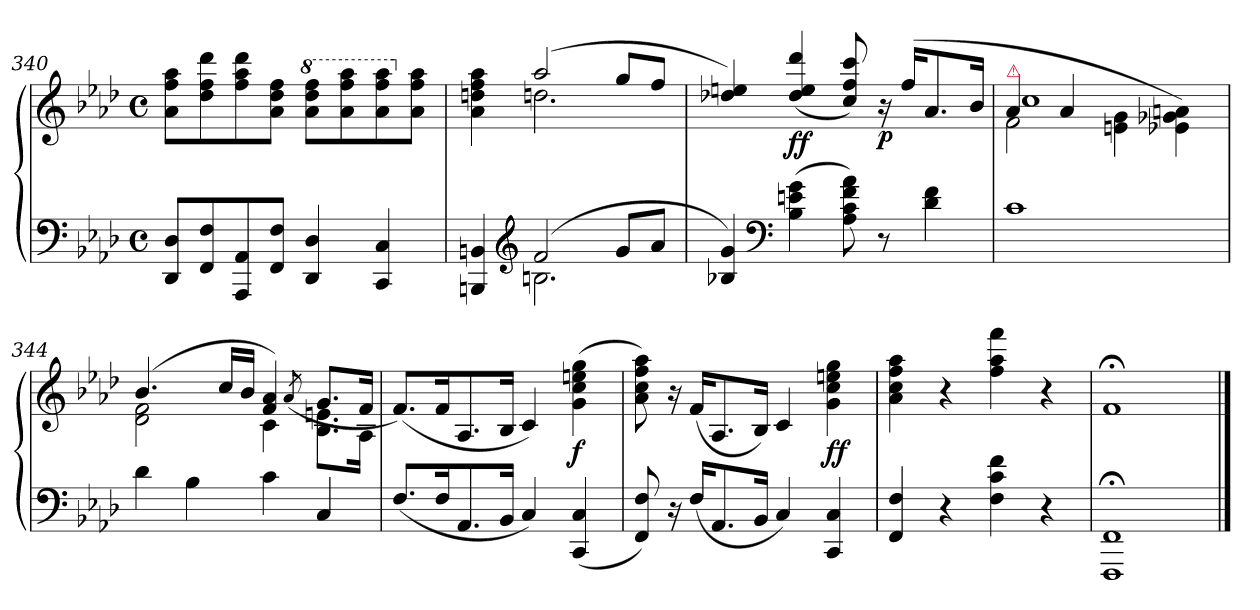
**kern	**kern	**dynam
*part1	*part1	*part1
*staff2	*staff1	*staff1/2
*clefF4	*clefG2	*
*k[b-e-a-d-]	*k[b-e-a-d-]	*
*M4/4	*M4/4	*
*met(c)	*met(c)	*
=340	=340	=340
8DD-! 8D-!L	8a-!\ 8ff!\ 8aa-!\L	.
8FF! 8F!	8dd-!\ 8ff!\ 8ddd-!\	.
8AAA-! 8AA-!	8ff! 8aa-! 8ddd-!	.
8FF! 8F!J	8a-! 8dd-! 8ff!J	.
*	*8va	*
4DD-! 4D-!	8aa-!\ 8ddd-!\ 8fff!\L	.
.	8aa-!\ 8fff!\ 8aaa-!\	.
4CC! 4C!	8aa-!\ 8fff!\ 8aaa-!\	.
*	*X8va	*
.	8a-! 8ff! 8aa-!J	.
=341	=341	=341
*^	*^	*
4BBBn! 4BBn!	4ryy	4ryy	4a-! 4ddn! 4ff! 4aa-!	.
*clefG2	*	*	*	*
(<2f!	2.Bn!	(>2aa-!	2.ddn!	.
8g!L	.	8gg!L	.	.
8a-!J	.	8ff!J	.	.
*v	*v	*	*	*
*	*v	*v	*
=342	=342	=342
4B-X! 4g!)	4dd-X!/ 4een!/)	.
*clefF4	*	*
!	!	!LO:DY:b
(<4B-!\ 4en!\ 4g!\	(>4dd-!/ 4ee!/ 4ddd-!/	ff
8A-!\ 8c!\ 8f!\ 8a-!\)	8cc!/ 8ff!/ 8ccc!/)	.
!	!	!LO:DY:b
8r	16r	p
.	(>16ff!KL	.
4d-!\ 4f!\	8.a-!/	.
.	16b-!/Jk	.
=343	=343	=343
*	*^	*
*	*	*^	*
!	!LO:TX:a:color=crimson:t=⚠	!	!	!
1c!	4a-!	2f!	1cc!	.
.	4a-!	.	.	.
.	4en!\ 4g!\	2ryy	.	.
.	4e-X!\ 4g-X!\ 4an!\)	.	.	.
*	*	*v	*v	*
=344	=344	=344	=344
4d-!	(>4.b-!	2d-! 2f!	.
4B-!	.	.	.
.	16cc!LL	.	.
.	16b-!JJ	.	.
4c!	4f! 4a-!)	4c!	.
.	(>8qa-!/	.	.
4C!	8.g!L	8.B-!\ 8.en!\L	.
.	16f!Jk	16A-!\Jk	.
*	*v	*v	*
=345	=345	=345
(<8.F!L	(<8.f!L)	.
16F!K	16f!K	.
8.AA-!	8.A-!	.
16BB-!Jk	16B-!Jk	.
4C!)	4c!)	.
!	!	!LO:DY:b
(<4CC! 4C!	(>4g! 4cc! 4een! 4gg!	f
=346	=346	=346
8FF! 8F!)	8a-! 8cc! 8ff! 8aa-!)	.
16r	16r	.
(<16F!KL	(<16f!KL	.
8.AA-!	8.A-!	.
16BB-!Jk	16B-!Jk)	.
4C!)	4c!	.
!	!	!LO:DY:b
4CC! 4C!	4g! 4cc! 4een! 4gg!	ff
=347	=347	=347
4FF!/ 4F!/	4a-! 4cc! 4ff! 4aa-!	.
4r	4r	.
4F! 4c! 4f!	4ff! 4aa-! 4fff!	.
4r	4r	.
=348	=348	=348
1FFF!;< 1FF!;<	1f;<!	.
==	==	==
*-	*-	*-
